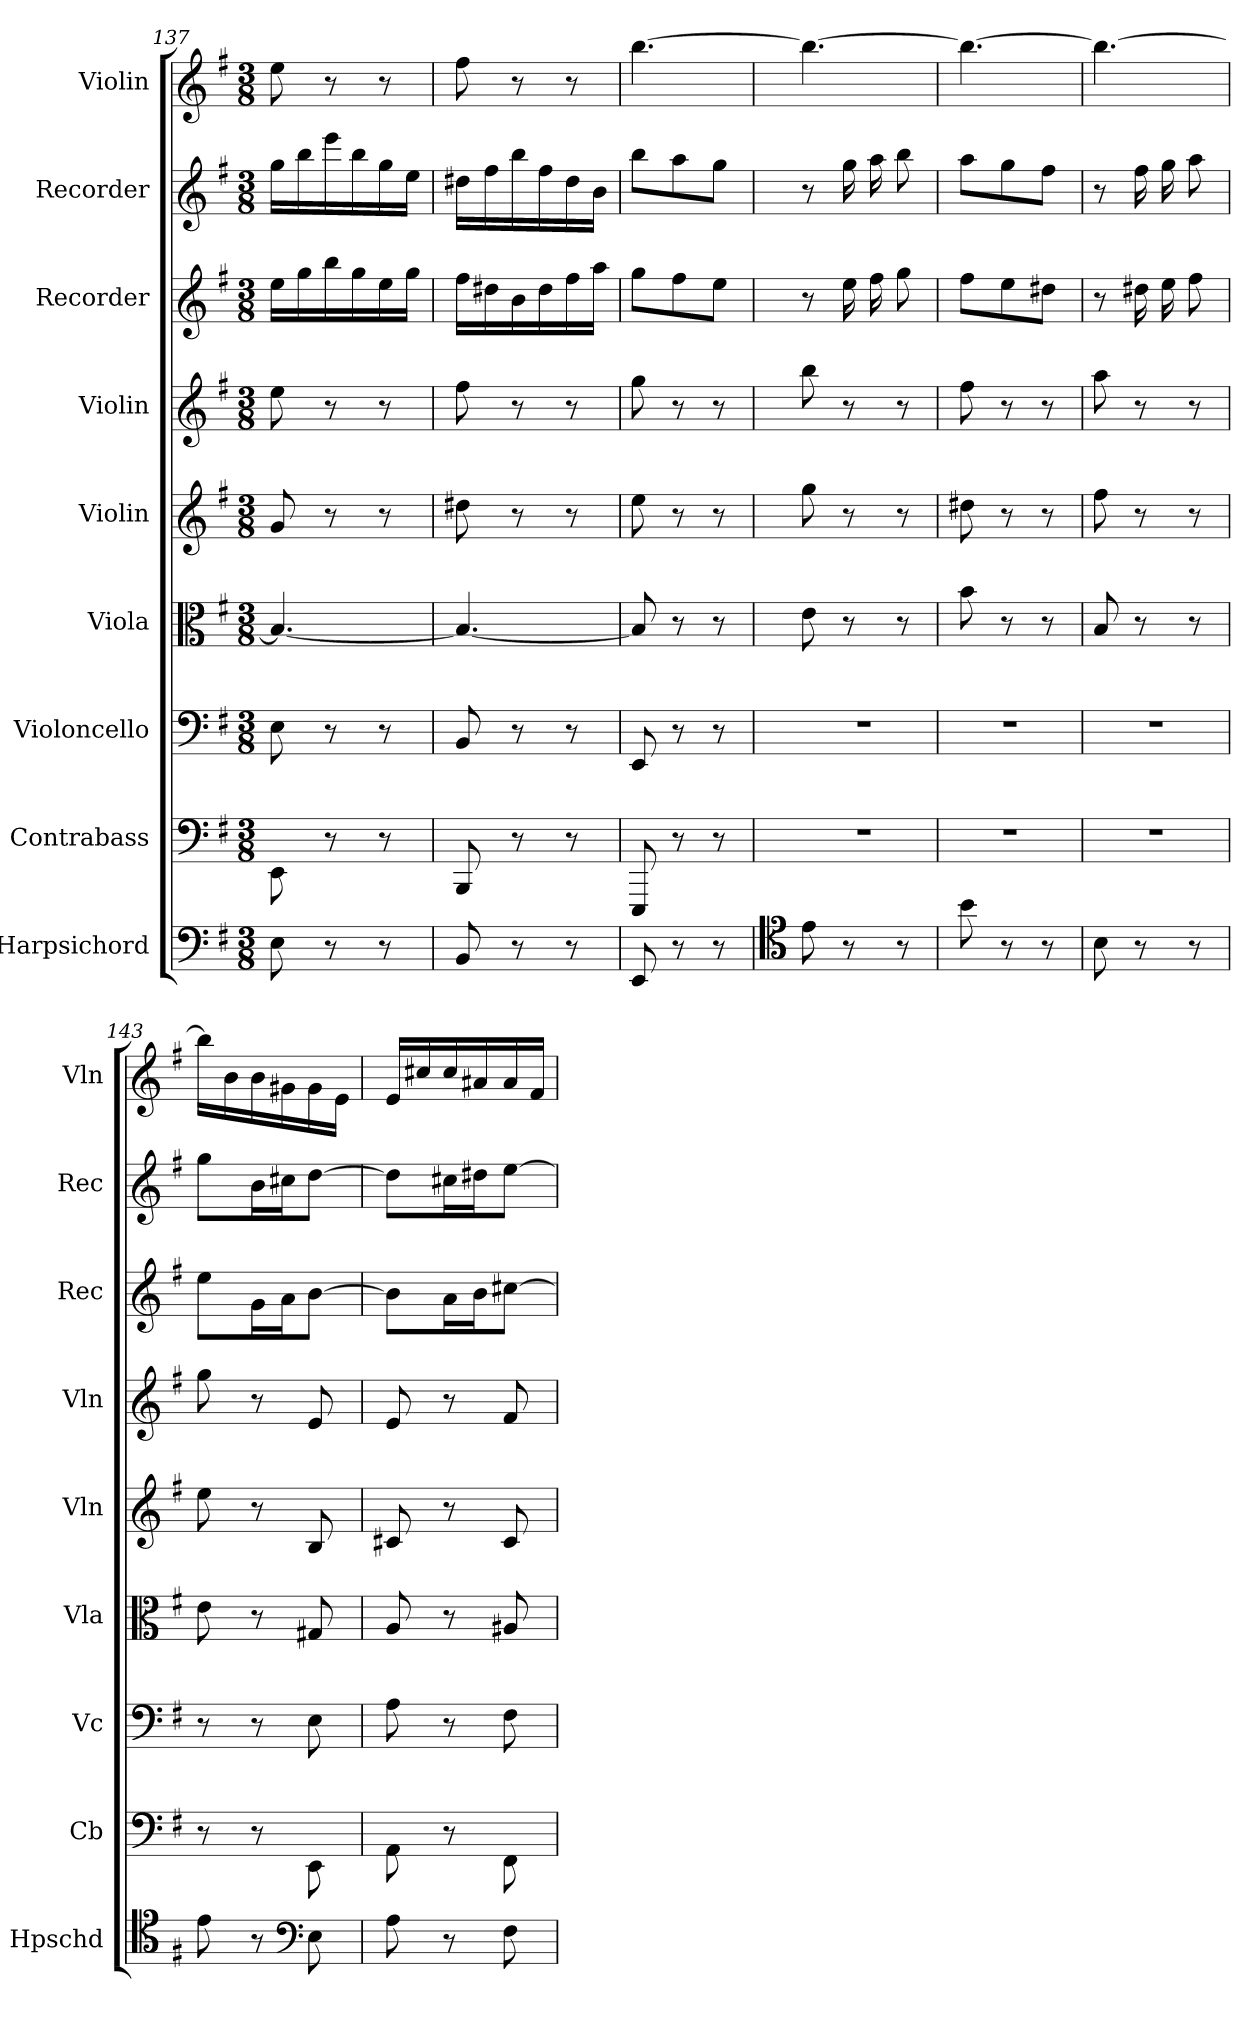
**kern	**kern	**kern	**kern	**kern	**kern	**kern	**kern	**kern
*part9	*part8	*part7	*part6	*part5	*part4	*part3	*part2	*part1
*staff9	*staff8	*staff7	*staff6	*staff5	*staff4	*staff3	*staff2	*staff1
*I"Harpsichord	*I"Contrabass	*I"Violoncello	*I"Viola	*I"Violin	*I"Violin	*I"Recorder	*I"Recorder	*I"Violin
*I'Hpschd	*I'Cb	*I'Vc	*I'Vla	*I'Vln	*I'Vln	*I'Rec	*I'Rec	*I'Vln
*clefF4	*clefF4	*clefF4	*clefC3	*clefG2	*clefG2	*clefG2	*clefG2	*clefG2
*	*ITrd7c12	*	*	*	*	*	*	*
*k[f#]	*k[f#]	*k[f#]	*k[f#]	*k[f#]	*k[f#]	*k[f#]	*k[f#]	*k[f#]
*G:	*G:	*G:	*G:	*G:	*G:	*G:	*G:	*G:
*M3/8	*M3/8	*M3/8	*M3/8	*M3/8	*M3/8	*M3/8	*M3/8	*M3/8
=137	=137	=137	=137	=137	=137	=137	=137	=137
8E\	8EEE\	8E\	4.B/_	8g/	8ee\	16ee\LL	16gg\LL	8ee\
.	.	.	.	.	.	16gg\	16bb\	.
8r	8r	8r	.	8r	8r	16bb\	16eee\	8r
.	.	.	.	.	.	16gg\	16bb\	.
8r	8r	8r	.	8r	8r	16ee\	16gg\	8r
.	.	.	.	.	.	16gg\JJ	16ee\JJ	.
=138	=138	=138	=138	=138	=138	=138	=138	=138
8BB/	8BBBB/	8BB/	4.B/_	8dd#X\	8ff#\	16ff#\LL	16dd#X\LL	8ff#\
.	.	.	.	.	.	16dd#X\	16ff#\	.
8r	8r	8r	.	8r	8r	16b\	16bb\	8r
.	.	.	.	.	.	16dd#\	16ff#\	.
8r	8r	8r	.	8r	8r	16ff#\	16dd#\	8r
.	.	.	.	.	.	16aa\JJ	16b\JJ	.
=139	=139	=139	=139	=139	=139	=139	=139	=139
8EE/	8EEEE/	8EE/	8B/]	8ee\	8gg\	8gg\L	8bb\L	[4.bb\
8r	8r	8r	8r	8r	8r	8ff#\	8aa\	.
8r	8r	8r	8r	8r	8r	8ee\J	8gg\J	.
=140	=140	=140	=140	=140	=140	=140	=140	=140
*clefC4	*	*	*	*	*	*	*	*
8e\	4.r	4.r	8e\	8gg\	8bb\	8r	8r	4.bb\_
8r	.	.	8r	8r	8r	16ee\	16gg\	.
.	.	.	.	.	.	16ff#\	16aa\	.
8r	.	.	8r	8r	8r	8gg\	8bb\	.
=141	=141	=141	=141	=141	=141	=141	=141	=141
8b\	4.r	4.r	8b\	8dd#X\	8ff#\	8ff#\L	8aa\L	4.bb\_
8r	.	.	8r	8r	8r	8ee\	8gg\	.
8r	.	.	8r	8r	8r	8dd#X\J	8ff#\J	.
=142	=142	=142	=142	=142	=142	=142	=142	=142
8B\	4.r	4.r	8B/	8ff#\	8aa\	8r	8r	4.bb\_
8r	.	.	8r	8r	8r	16dd#X\	16ff#\	.
.	.	.	.	.	.	16ee\	16gg\	.
8r	.	.	8r	8r	8r	8ff#\	8aa\	.
=143	=143	=143	=143	=143	=143	=143	=143	=143
8e\	8r	8r	8e\	8ee\	8gg\	8ee\L	8gg\L	16bb\LL]
.	.	.	.	.	.	.	.	16b\
8r	8r	8r	8r	8r	8r	16g\L	16b\L	16b\
.	.	.	.	.	.	16a\J	16cc#X\J	16g#X\
*clefF4	*	*	*	*	*	*	*	*
8E\	8EEE\	8E\	8G#X/	8B/	8e/	[8b\J	[8dd\J	16g#\
.	.	.	.	.	.	.	.	16e\JJ
=144	=144	=144	=144	=144	=144	=144	=144	=144
8A\	8AAA\	8A\	8A/	8c#X/	8e/	8b\L]	8dd\L]	16e/LL
.	.	.	.	.	.	.	.	16cc#X/
8r	8r	8r	8r	8r	8r	16a\L	16cc#X\L	16cc#/
.	.	.	.	.	.	16b\J	16dd#X\J	16a#X/
8F#\	8FFF#\	8F#\	8A#X/	8c#/	8f#/	[8cc#X\J	[8ee\J	16a#/
.	.	.	.	.	.	.	.	16f#/JJ
=	=	=	=	=	=	=	=	=
*-	*-	*-	*-	*-	*-	*-	*-	*-
